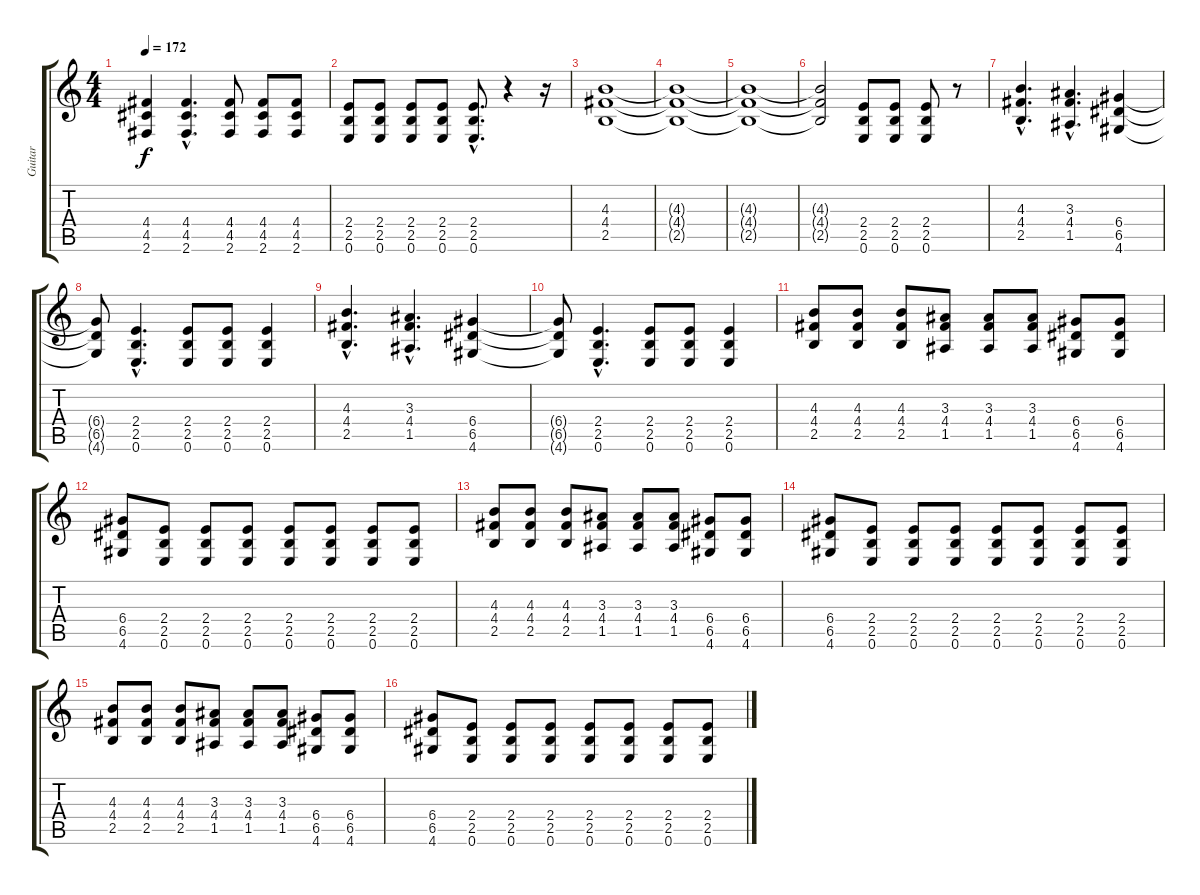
\track ("Guitar" "Guitar") {instrument overdrivenguitar}
\staff {score tabs}
\tuning (E4 B3 G3 D3 A2 E2) {hide}
\ts (4 4)
\tempo 172
\clef g2
\ks c
(4.4 4.5 2.6).4{dy f} (4.4{hac} 4.5{hac} 2.6{hac}).4{d} (4.4 4.5 2.6).8 (4.4 4.5 2.6).8 (4.4 4.5 2.6).8 |
(2.4 2.5 0.6).8 (2.4 2.5 0.6).8 (2.4 2.5 0.6).8 (2.4 2.5 0.6).8 (2.4{hac} 2.5{hac} 0.6{hac}).8{d} r.4 r.16 |
(4.3 4.4 2.5).1 |
(4.3{t} 4.4{t} 2.5{t}).1 |
(4.3{t} 4.4{t} 2.5{t}).1 |
(4.3{t} 4.4{t} 2.5{t}).2 (2.4 2.5 0.6).8 (2.4 2.5 0.6).8 (2.4 2.5 0.6).8 r.8 |
(4.3{hac} 4.4{hac} 2.5{hac}).4{d} (3.3{hac} 4.4{hac} 1.5{hac}).4{d} (6.4 6.5 4.6).4 |
(6.4{t} 6.5{t} 4.6{t}).8 (2.4{hac} 2.5{hac} 0.6{hac}).4{d} (2.4 2.5 0.6).8 (2.4 2.5 0.6).8 (2.4 2.5 0.6).4 |
(4.3{hac} 4.4{hac} 2.5{hac}).4{d} (3.3{hac} 4.4{hac} 1.5{hac}).4{d} (6.4 6.5 4.6).4 |
(6.4{t} 6.5{t} 4.6{t}).8 (2.4{hac} 2.5{hac} 0.6{hac}).4{d} (2.4 2.5 0.6).8 (2.4 2.5 0.6).8 (2.4 2.5 0.6).4 |
(4.3 4.4 2.5).8 (4.3 4.4 2.5).8 (4.3 4.4 2.5).8 (3.3 4.4 1.5).8 (3.3 4.4 1.5).8 (3.3 4.4 1.5).8 (6.4 6.5 4.6).8 (6.4 6.5 4.6).8 |
(6.4 6.5 4.6).8 (2.4 2.5 0.6).8 (2.4 2.5 0.6).8 (2.4 2.5 0.6).8 (2.4 2.5 0.6).8 (2.4 2.5 0.6).8 (2.4 2.5 0.6).8 (2.4 2.5 0.6).8 |
(4.3 4.4 2.5).8 (4.3 4.4 2.5).8 (4.3 4.4 2.5).8 (3.3 4.4 1.5).8 (3.3 4.4 1.5).8 (3.3 4.4 1.5).8 (6.4 6.5 4.6).8 (6.4 6.5 4.6).8 |
(6.4 6.5 4.6).8 (2.4 2.5 0.6).8 (2.4 2.5 0.6).8 (2.4 2.5 0.6).8 (2.4 2.5 0.6).8 (2.4 2.5 0.6).8 (2.4 2.5 0.6).8 (2.4 2.5 0.6).8 |
(4.3 4.4 2.5).8 (4.3 4.4 2.5).8 (4.3 4.4 2.5).8 (3.3 4.4 1.5).8 (3.3 4.4 1.5).8 (3.3 4.4 1.5).8 (6.4 6.5 4.6).8 (6.4 6.5 4.6).8 |
(6.4 6.5 4.6).8 (2.4 2.5 0.6).8 (2.4 2.5 0.6).8 (2.4 2.5 0.6).8 (2.4 2.5 0.6).8 (2.4 2.5 0.6).8 (2.4 2.5 0.6).8 (2.4 2.5 0.6).8
